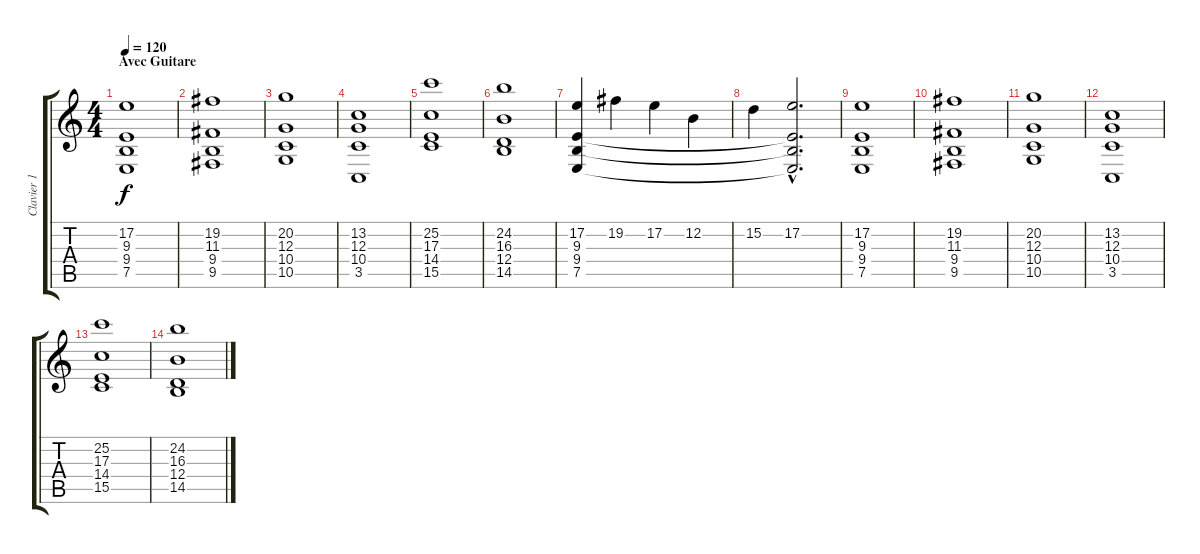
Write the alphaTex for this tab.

\track ("Clavier 1" "Clavier 1") {instrument voiceoohs}
\staff {score tabs}
\tuning (E4 B3 G3 D3 A2 E2) {hide}
\ts (4 4)
\section ("" "Avec Guitare")
\tempo 120
\clef g2
\ks c
(17.2 9.3 9.4 7.5).1{dy f} |
(19.2 11.3 9.4 9.5).1 |
(20.2 12.3 10.4 10.5).1 |
(13.2 12.3 10.4 3.5).1 |
(25.2 17.3 14.4 15.5).1 |
(24.2 16.3 12.4 14.5).1 |
(17.2 9.3 9.4 7.5).4 19.2.4 17.2.4 12.2.4 |
15.2.4 (17.2{hac} 9.3{hac t} 9.4{hac t} 7.5{hac t}).2{d} |
(17.2 9.3 9.4 7.5).1 |
(19.2 11.3 9.4 9.5).1 |
(20.2 12.3 10.4 10.5).1 |
(13.2 12.3 10.4 3.5).1 |
(25.2 17.3 14.4 15.5).1 |
(24.2 16.3 12.4 14.5).1
